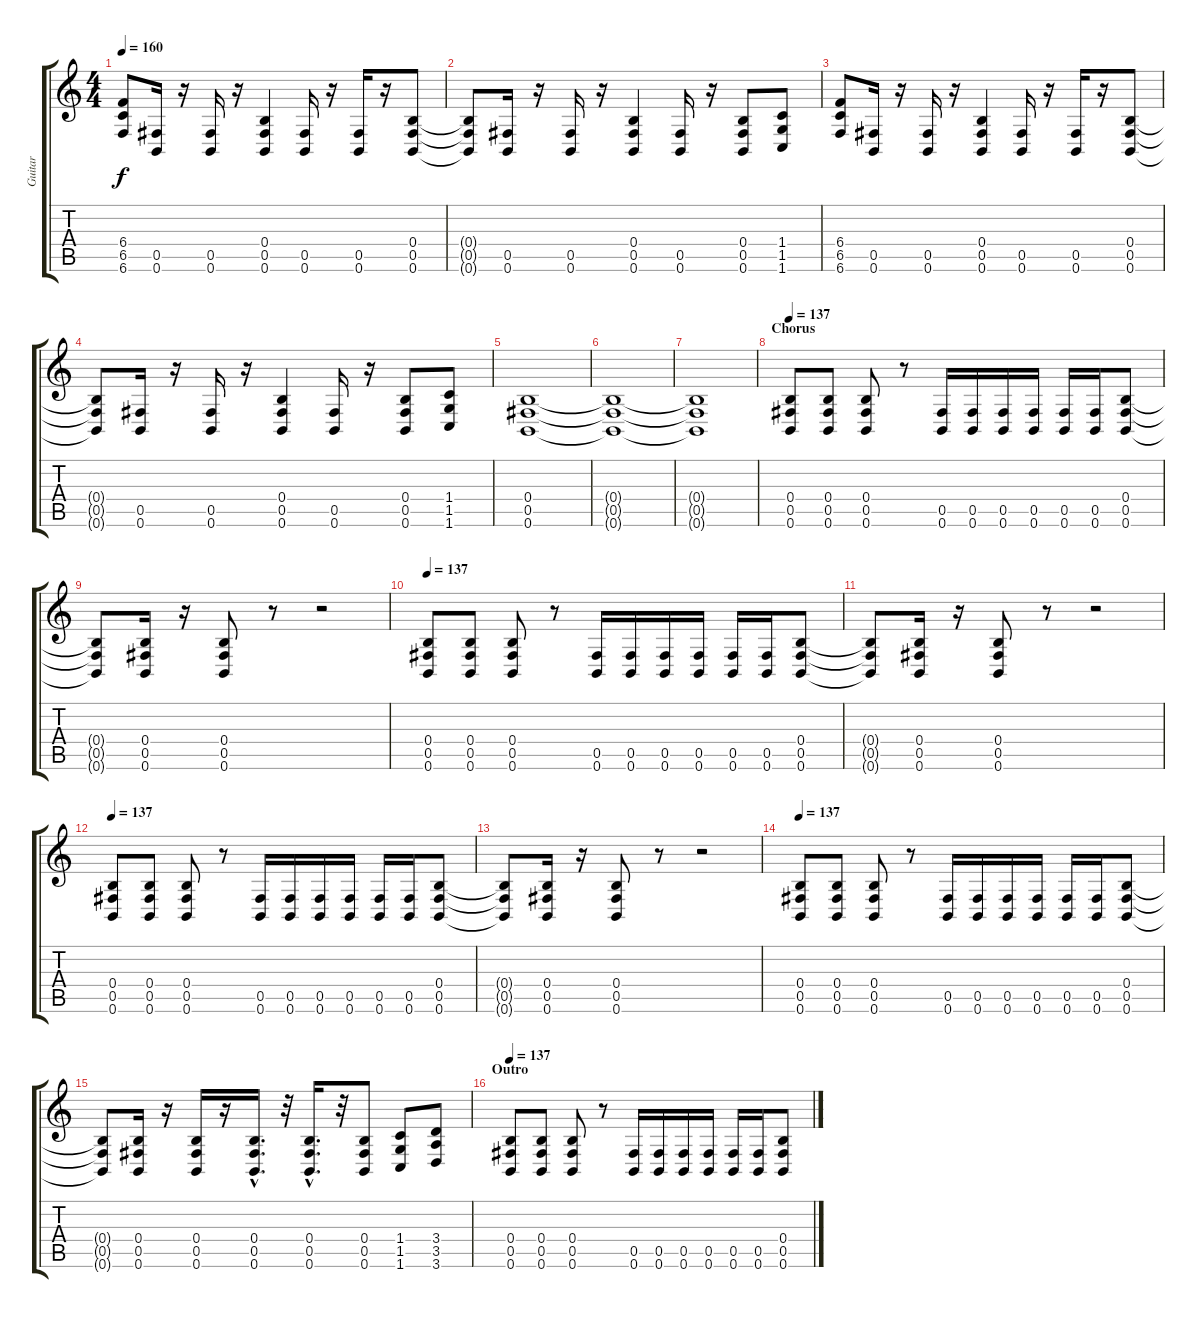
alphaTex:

\track ("Guitar" "Guitar") {instrument distortionguitar}
\staff {score tabs}
\tuning (Db4 Ab3 E3 B2 Gb2 B1) {hide}
\ts (4 4)
\tempo 160
\clef g2
\ks c
(6.4 6.5 6.6).8{dy f} (0.5 0.6).16 r.16 (0.5 0.6).16 r.16 (0.4 0.5 0.6).4 (0.5 0.6).16 r.16 (0.5 0.6).16 r.16 (0.4 0.5 0.6).8 |
(0.4{t} 0.5{t} 0.6{t}).8 (0.5 0.6).16 r.16 (0.5 0.6).16 r.16 (0.4 0.5 0.6).4 (0.5 0.6).16 r.16 (0.4 0.5 0.6).8 (1.4 1.5 1.6).8 |
(6.4 6.5 6.6).8 (0.5 0.6).16 r.16 (0.5 0.6).16 r.16 (0.4 0.5 0.6).4 (0.5 0.6).16 r.16 (0.5 0.6).16 r.16 (0.4 0.5 0.6).8 |
(0.4{t} 0.5{t} 0.6{t}).8 (0.5 0.6).16 r.16 (0.5 0.6).16 r.16 (0.4 0.5 0.6).4 (0.5 0.6).16 r.16 (0.4 0.5 0.6).8 (1.4 1.5 1.6).8 |
(0.4 0.5 0.6).1 |
(0.4{t} 0.5{t} 0.6{t}).1 |
(0.4{t} 0.5{t} 0.6{t}).1 |
\section ("" "Chorus")
\tempo 137
(0.4 0.5 0.6).8 (0.4 0.5 0.6).8 (0.4 0.5 0.6).8 r.8 (0.5 0.6).16 (0.5 0.6).16 (0.5 0.6).16 (0.5 0.6).16 (0.5 0.6).16 (0.5 0.6).16 (0.4 0.5 0.6).8 |
(0.4{t} 0.5{t} 0.6{t}).8 (0.4 0.5 0.6).16 r.16 (0.4 0.5 0.6).8 r.8 r.2 |
\tempo 137
(0.4 0.5 0.6).8 (0.4 0.5 0.6).8 (0.4 0.5 0.6).8 r.8 (0.5 0.6).16 (0.5 0.6).16 (0.5 0.6).16 (0.5 0.6).16 (0.5 0.6).16 (0.5 0.6).16 (0.4 0.5 0.6).8 |
(0.4{t} 0.5{t} 0.6{t}).8 (0.4 0.5 0.6).16 r.16 (0.4 0.5 0.6).8 r.8 r.2 |
\tempo 137
(0.4 0.5 0.6).8 (0.4 0.5 0.6).8 (0.4 0.5 0.6).8 r.8 (0.5 0.6).16 (0.5 0.6).16 (0.5 0.6).16 (0.5 0.6).16 (0.5 0.6).16 (0.5 0.6).16 (0.4 0.5 0.6).8 |
(0.4{t} 0.5{t} 0.6{t}).8 (0.4 0.5 0.6).16 r.16 (0.4 0.5 0.6).8 r.8 r.2 |
\tempo 137
(0.4 0.5 0.6).8 (0.4 0.5 0.6).8 (0.4 0.5 0.6).8 r.8 (0.5 0.6).16 (0.5 0.6).16 (0.5 0.6).16 (0.5 0.6).16 (0.5 0.6).16 (0.5 0.6).16 (0.4 0.5 0.6).8 |
(0.4{t} 0.5{t} 0.6{t}).8 (0.4 0.5 0.6).16 r.16 (0.4 0.5 0.6).16 r.16 (0.4{hac} 0.5{hac} 0.6{hac}).16{d} r.32 (0.4{hac} 0.5{hac} 0.6{hac}).16{d} r.32 (0.4 0.5 0.6).8 (1.4 1.5 1.6).8 (3.4 3.5 3.6).8 |
\section ("" "Outro")
\tempo 137
(0.4 0.5 0.6).8 (0.4 0.5 0.6).8 (0.4 0.5 0.6).8 r.8 (0.5 0.6).16 (0.5 0.6).16 (0.5 0.6).16 (0.5 0.6).16 (0.5 0.6).16 (0.5 0.6).16 (0.4 0.5 0.6).8
